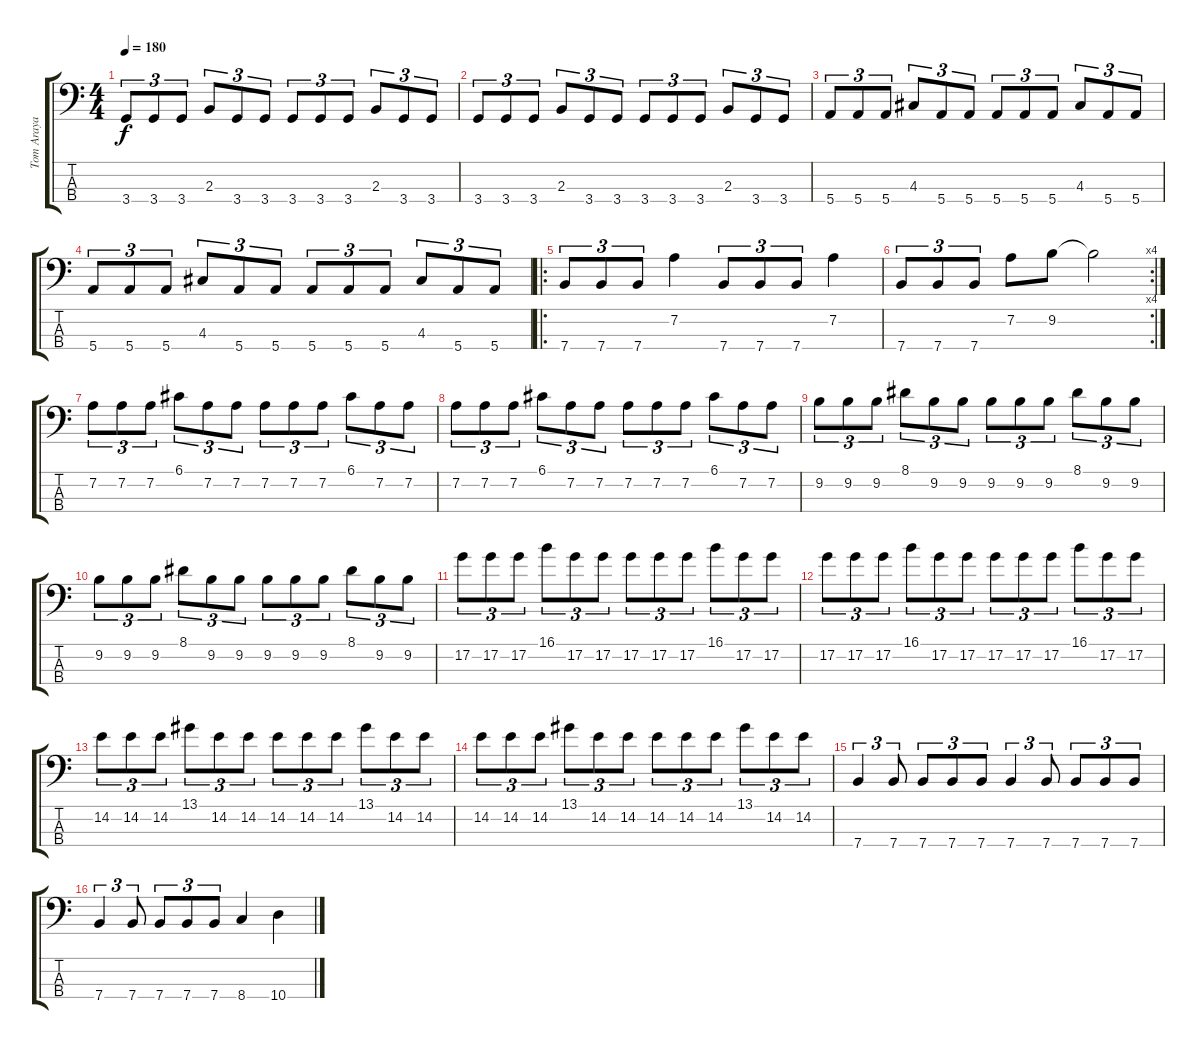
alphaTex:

\track ("Tom Araya" "Tom Araya") {instrument electricbassfinger}
\staff {score tabs}
\tuning (G2 D2 A1 E1) {hide}
\ts (4 4)
\tempo 180
\clef f4
\ks c
3.4.8{tu (3 2) dy f} 3.4.8{tu (3 2)} 3.4.8{tu (3 2)} 2.3.8{tu (3 2)} 3.4.8{tu (3 2)} 3.4.8{tu (3 2)} 3.4.8{tu (3 2)} 3.4.8{tu (3 2)} 3.4.8{tu (3 2)} 2.3.8{tu (3 2)} 3.4.8{tu (3 2)} 3.4.8{tu (3 2)} |
3.4.8{tu (3 2)} 3.4.8{tu (3 2)} 3.4.8{tu (3 2)} 2.3.8{tu (3 2)} 3.4.8{tu (3 2)} 3.4.8{tu (3 2)} 3.4.8{tu (3 2)} 3.4.8{tu (3 2)} 3.4.8{tu (3 2)} 2.3.8{tu (3 2)} 3.4.8{tu (3 2)} 3.4.8{tu (3 2)} |
5.4.8{tu (3 2)} 5.4.8{tu (3 2)} 5.4.8{tu (3 2)} 4.3.8{tu (3 2)} 5.4.8{tu (3 2)} 5.4.8{tu (3 2)} 5.4.8{tu (3 2)} 5.4.8{tu (3 2)} 5.4.8{tu (3 2)} 4.3.8{tu (3 2)} 5.4.8{tu (3 2)} 5.4.8{tu (3 2)} |
5.4.8{tu (3 2)} 5.4.8{tu (3 2)} 5.4.8{tu (3 2)} 4.3.8{tu (3 2)} 5.4.8{tu (3 2)} 5.4.8{tu (3 2)} 5.4.8{tu (3 2)} 5.4.8{tu (3 2)} 5.4.8{tu (3 2)} 4.3.8{tu (3 2)} 5.4.8{tu (3 2)} 5.4.8{tu (3 2)} |
\ro
7.4.8{tu (3 2)} 7.4.8{tu (3 2)} 7.4.8{tu (3 2)} 7.2.4 7.4.8{tu (3 2)} 7.4.8{tu (3 2)} 7.4.8{tu (3 2)} 7.2.4 |
\rc 4
7.4.8{tu (3 2)} 7.4.8{tu (3 2)} 7.4.8{tu (3 2)} 7.2.8 9.2.8 9.2{t}.2 |
7.2.8{tu (3 2)} 7.2.8{tu (3 2)} 7.2.8{tu (3 2)} 6.1.8{tu (3 2)} 7.2.8{tu (3 2)} 7.2.8{tu (3 2)} 7.2.8{tu (3 2)} 7.2.8{tu (3 2)} 7.2.8{tu (3 2)} 6.1.8{tu (3 2)} 7.2.8{tu (3 2)} 7.2.8{tu (3 2)} |
7.2.8{tu (3 2)} 7.2.8{tu (3 2)} 7.2.8{tu (3 2)} 6.1.8{tu (3 2)} 7.2.8{tu (3 2)} 7.2.8{tu (3 2)} 7.2.8{tu (3 2)} 7.2.8{tu (3 2)} 7.2.8{tu (3 2)} 6.1.8{tu (3 2)} 7.2.8{tu (3 2)} 7.2.8{tu (3 2)} |
9.2.8{tu (3 2)} 9.2.8{tu (3 2)} 9.2.8{tu (3 2)} 8.1.8{tu (3 2)} 9.2.8{tu (3 2)} 9.2.8{tu (3 2)} 9.2.8{tu (3 2)} 9.2.8{tu (3 2)} 9.2.8{tu (3 2)} 8.1.8{tu (3 2)} 9.2.8{tu (3 2)} 9.2.8{tu (3 2)} |
9.2.8{tu (3 2)} 9.2.8{tu (3 2)} 9.2.8{tu (3 2)} 8.1.8{tu (3 2)} 9.2.8{tu (3 2)} 9.2.8{tu (3 2)} 9.2.8{tu (3 2)} 9.2.8{tu (3 2)} 9.2.8{tu (3 2)} 8.1.8{tu (3 2)} 9.2.8{tu (3 2)} 9.2.8{tu (3 2)} |
17.2.8{tu (3 2)} 17.2.8{tu (3 2)} 17.2.8{tu (3 2)} 16.1.8{tu (3 2)} 17.2.8{tu (3 2)} 17.2.8{tu (3 2)} 17.2.8{tu (3 2)} 17.2.8{tu (3 2)} 17.2.8{tu (3 2)} 16.1.8{tu (3 2)} 17.2.8{tu (3 2)} 17.2.8{tu (3 2)} |
17.2.8{tu (3 2)} 17.2.8{tu (3 2)} 17.2.8{tu (3 2)} 16.1.8{tu (3 2)} 17.2.8{tu (3 2)} 17.2.8{tu (3 2)} 17.2.8{tu (3 2)} 17.2.8{tu (3 2)} 17.2.8{tu (3 2)} 16.1.8{tu (3 2)} 17.2.8{tu (3 2)} 17.2.8{tu (3 2)} |
14.2.8{tu (3 2)} 14.2.8{tu (3 2)} 14.2.8{tu (3 2)} 13.1.8{tu (3 2)} 14.2.8{tu (3 2)} 14.2.8{tu (3 2)} 14.2.8{tu (3 2)} 14.2.8{tu (3 2)} 14.2.8{tu (3 2)} 13.1.8{tu (3 2)} 14.2.8{tu (3 2)} 14.2.8{tu (3 2)} |
14.2.8{tu (3 2)} 14.2.8{tu (3 2)} 14.2.8{tu (3 2)} 13.1.8{tu (3 2)} 14.2.8{tu (3 2)} 14.2.8{tu (3 2)} 14.2.8{tu (3 2)} 14.2.8{tu (3 2)} 14.2.8{tu (3 2)} 13.1.8{tu (3 2)} 14.2.8{tu (3 2)} 14.2.8{tu (3 2)} |
7.4.4{tu (3 2)} 7.4.8{tu (3 2)} 7.4.8{tu (3 2)} 7.4.8{tu (3 2)} 7.4.8{tu (3 2)} 7.4.4{tu (3 2)} 7.4.8{tu (3 2)} 7.4.8{tu (3 2)} 7.4.8{tu (3 2)} 7.4.8{tu (3 2)} |
7.4.4{tu (3 2)} 7.4.8{tu (3 2)} 7.4.8{tu (3 2)} 7.4.8{tu (3 2)} 7.4.8{tu (3 2)} 8.4.4 10.4.4
